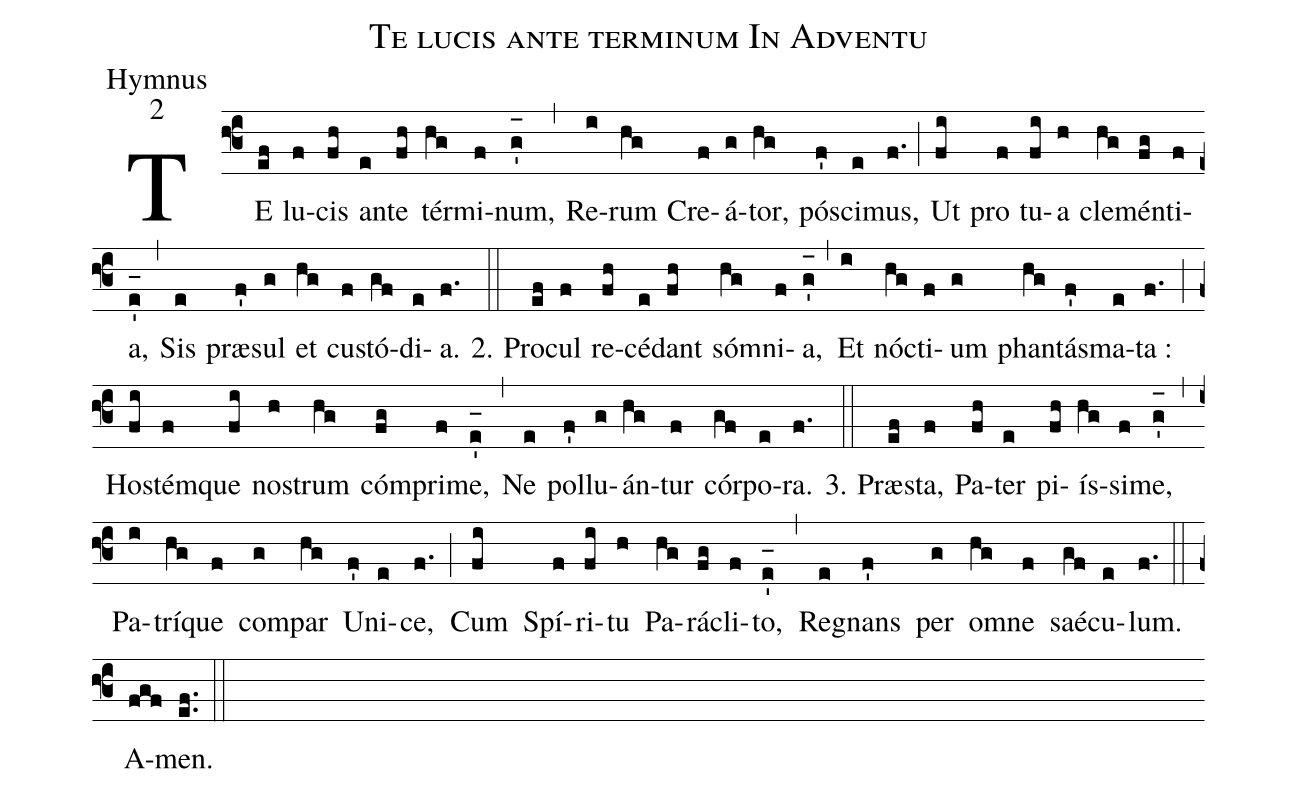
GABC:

name:Te lucis ante terminum In Adventu;
office-part:Hymnus;
mode:2;
%%
(f3) TE(ef) lu(f)cis(fh) an(e)te(fh) tér(hg)mi(f)num,(g'_[oh:h]) (,) Re(i)rum(hg) Cre(f)á(g)tor,(hg) pó(f')sci(e)mus,(f.) (;) Ut(fi) pro(f) tu(fi)a(h) cle(hg)mén(fg)ti(f)a,(e'_[oh:h]) (,) Sis(e) præ(f')sul(g) et(hg) cu(f)stó(gf)di(e)a.(f.) (::)
2. Pro(ef)cul(f) re(fh)cé(e)dant(fh) só(hg)mni(f)a,(g'_[oh:h]) (,) Et(i) nó(hg)cti(f)um(g) phan(hg)tás(f')ma(e)ta :(f.) (;) Ho(fi)stém(f)que(fi) no(h)strum(hg) cóm(fg)pri(f)me,(e'_[oh:h]) (,) Ne(e) pol(f')lu(g)án(hg)tur(f) cór(gf)po(e)ra.(f.) (::)
3. Præ(ef)sta,(f) Pa(fh)ter(e) pi(fh)ís(hg)si(f)me,(g'_[oh:h]) (,) Pa(i)trí(hg)que(f) com(g)par(hg) U(f')ni(e)ce,(f.) (;) Cum(fi) Spí(f)ri(fi)tu(h) Pa(hg)rá(fg)cli(f)to,(e'_[oh:h]) (,) Re(e)gnans(f') per(g) o(hg)mne(f) saé(gf)cu(e)lum.(f.) (::)
A(fgf)men.(ef..) (::)
